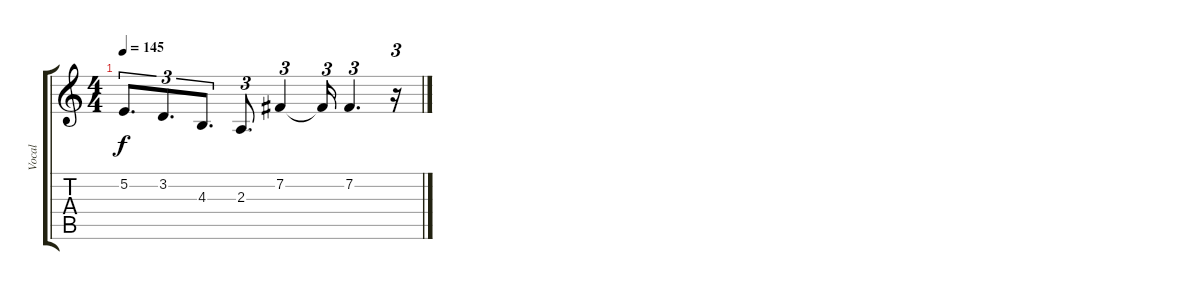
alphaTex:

\track ("Vocal" "Vocal") {instrument tenorsax bank 6}
\staff {score tabs}
\tuning (E4 B3 G3 D3 A2 E2) {hide}
\ts (4 4)
\tempo 145
\clef g2
\ks c
5.2{t}.8{d tu (3 2) dy f} 3.2.8{d tu (3 2)} 4.3.8{d tu (3 2)} 2.3.8{d tu (3 2)} 7.2.4{tu (3 2)} 7.2{t}.16{tu (3 2)} 7.2.4{d tu (3 2)} r.16{tu (3 2)}
